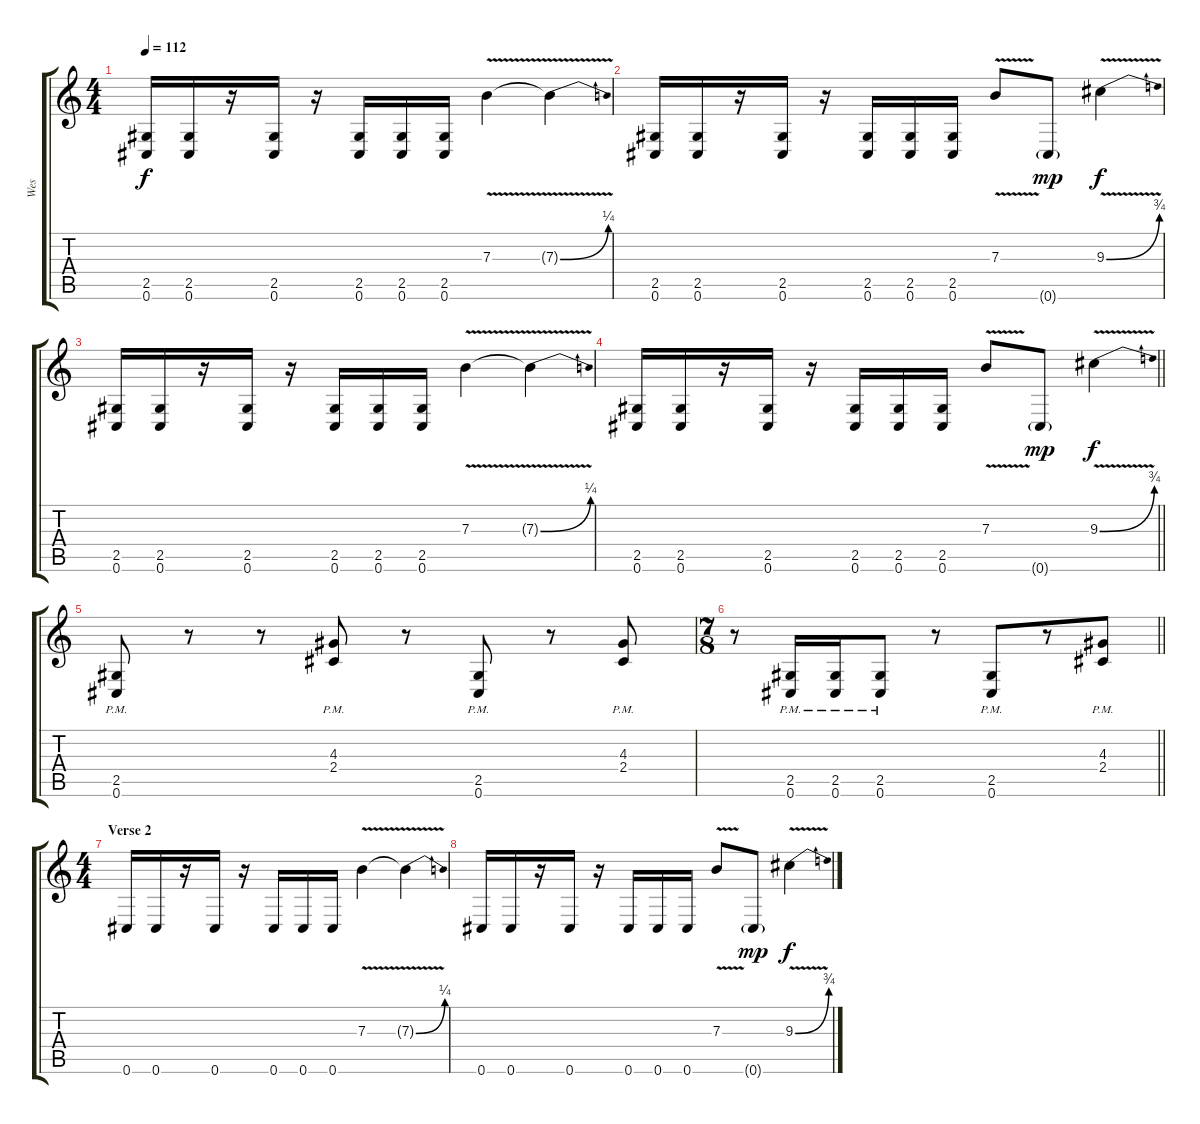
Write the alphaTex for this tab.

\track ("Wes" "Wes") {instrument distortionguitar}
\staff {score tabs}
\tuning (Db4 Ab3 E3 B2 Gb2 Db2) {hide}
\ts (4 4)
\tempo 112
\clef g2
\ks c
(2.5 0.6).16{dy f} (2.5 0.6).16 r.16 (2.5 0.6).16 r.16 (2.5 0.6).16 (2.5 0.6).16 (2.5 0.6).16 7.3{v}.4 7.3{be (bend 0 0 60 1) v t}.4 |
(2.5 0.6).16 (2.5 0.6).16 r.16 (2.5 0.6).16 r.16 (2.5 0.6).16 (2.5 0.6).16 (2.5 0.6).16 7.3{v}.8 0.6{g}.8{dy mp} 9.3{be (bend 0 0 60 3) v}.4{dy f} |
(2.5 0.6).16 (2.5 0.6).16 r.16 (2.5 0.6).16 r.16 (2.5 0.6).16 (2.5 0.6).16 (2.5 0.6).16 7.3{v}.4 7.3{be (bend 0 0 60 1) v t}.4 |
\barLineRight lightlight
(2.5 0.6).16 (2.5 0.6).16 r.16 (2.5 0.6).16 r.16 (2.5 0.6).16 (2.5 0.6).16 (2.5 0.6).16 7.3{v}.8 0.6{g}.8{dy mp} 9.3{be (bend 0 0 60 3) v}.4{dy f} |
\section ("" "")
(2.5{pm} 0.6{pm}).8 r.8 r.8 (4.3{pm} 2.4{pm}).8 r.8 (2.5{pm} 0.6{pm}).8 r.8 (4.3{pm} 2.4{pm}).8 |
\ts (7 8)
\barLineRight lightlight
r.8 (2.5{pm} 0.6{pm}).16 (2.5{pm} 0.6{pm}).16 (2.5{pm} 0.6{pm}).8 r.8 (2.5{pm} 0.6{pm}).8 r.8 (4.3{pm} 2.4{pm}).8 |
\ts (4 4)
\section ("" "Verse 2")
0.6.16 0.6.16 r.16 0.6.16 r.16 0.6.16 0.6.16 0.6.16 7.3{v}.4 7.3{be (bend 0 0 60 1) v t}.4 |
0.6.16 0.6.16 r.16 0.6.16 r.16 0.6.16 0.6.16 0.6.16 7.3{v}.8 0.6{g}.8{dy mp} 9.3{be (bend 0 0 60 3) v}.4{dy f}
